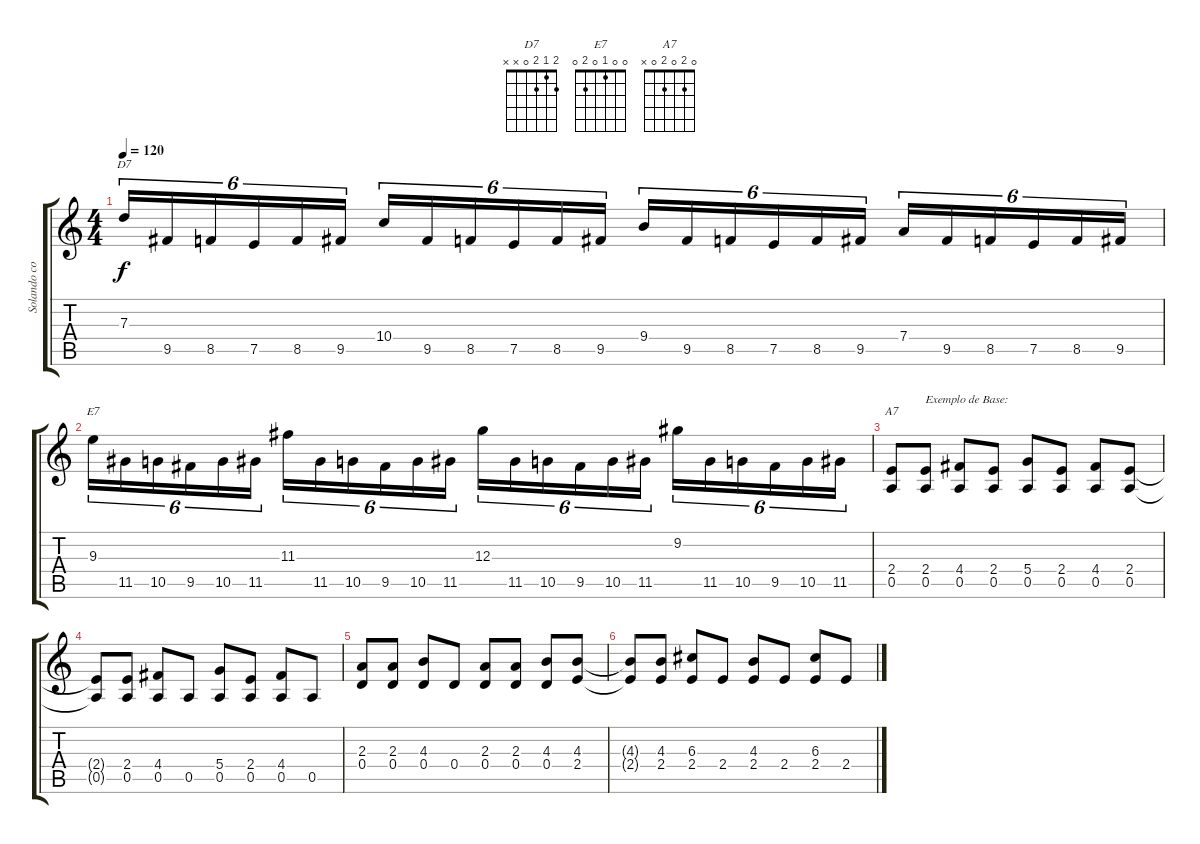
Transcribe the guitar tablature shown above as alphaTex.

\track ("Solando com Edu X" "Solando co") {instrument overdrivenguitar}
\staff {score tabs}
\tuning (E4 B3 G3 D3 A2 E2) {hide}
\chord ("D7" 2 1 2 0 x x)
\chord ("E7" 0 0 1 0 2 0)
\chord ("A7" 0 2 0 2 0 x)
\ts (4 4)
\tempo 120
\clef g2
\ks c
7.3.16{tu (6 4) ch "D7" dy f} 9.5.16{tu (6 4)} 8.5.16{tu (6 4)} 7.5.16{tu (6 4)} 8.5.16{tu (6 4)} 9.5.16{tu (6 4)} 10.4.16{tu (6 4)} 9.5.16{tu (6 4)} 8.5.16{tu (6 4)} 7.5.16{tu (6 4)} 8.5.16{tu (6 4)} 9.5.16{tu (6 4)} 9.4.16{tu (6 4)} 9.5.16{tu (6 4)} 8.5.16{tu (6 4)} 7.5.16{tu (6 4)} 8.5.16{tu (6 4)} 9.5.16{tu (6 4)} 7.4.16{tu (6 4)} 9.5.16{tu (6 4)} 8.5.16{tu (6 4)} 7.5.16{tu (6 4)} 8.5.16{tu (6 4)} 9.5.16{tu (6 4)} |
9.3.16{tu (6 4) ch "E7"} 11.5.16{tu (6 4)} 10.5.16{tu (6 4)} 9.5.16{tu (6 4)} 10.5.16{tu (6 4)} 11.5.16{tu (6 4)} 11.3.16{tu (6 4)} 11.5.16{tu (6 4)} 10.5.16{tu (6 4)} 9.5.16{tu (6 4)} 10.5.16{tu (6 4)} 11.5.16{tu (6 4)} 12.3.16{tu (6 4)} 11.5.16{tu (6 4)} 10.5.16{tu (6 4)} 9.5.16{tu (6 4)} 10.5.16{tu (6 4)} 11.5.16{tu (6 4)} 9.2.16{tu (6 4)} 11.5.16{tu (6 4)} 10.5.16{tu (6 4)} 9.5.16{tu (6 4)} 10.5.16{tu (6 4)} 11.5.16{tu (6 4)} |
(2.4 0.5).8{ch "A7"} (2.4 0.5).8{txt "Exemplo de Base:"} (4.4 0.5).8 (2.4 0.5).8 (5.4 0.5).8 (2.4 0.5).8 (4.4 0.5).8 (2.4 0.5).8 |
(2.4{t} 0.5{t}).8 (2.4 0.5).8 (4.4 0.5).8 0.5.8 (5.4 0.5).8 (2.4 0.5).8 (4.4 0.5).8 0.5.8 |
(2.3 0.4).8 (2.3 0.4).8 (4.3 0.4).8 0.4.8 (2.3 0.4).8 (2.3 0.4).8 (4.3 0.4).8 (4.3 2.4).8 |
(4.3{t} 2.4{t}).8 (4.3 2.4).8 (6.3 2.4).8 2.4.8 (4.3 2.4).8 2.4.8 (6.3 2.4).8 2.4.8
